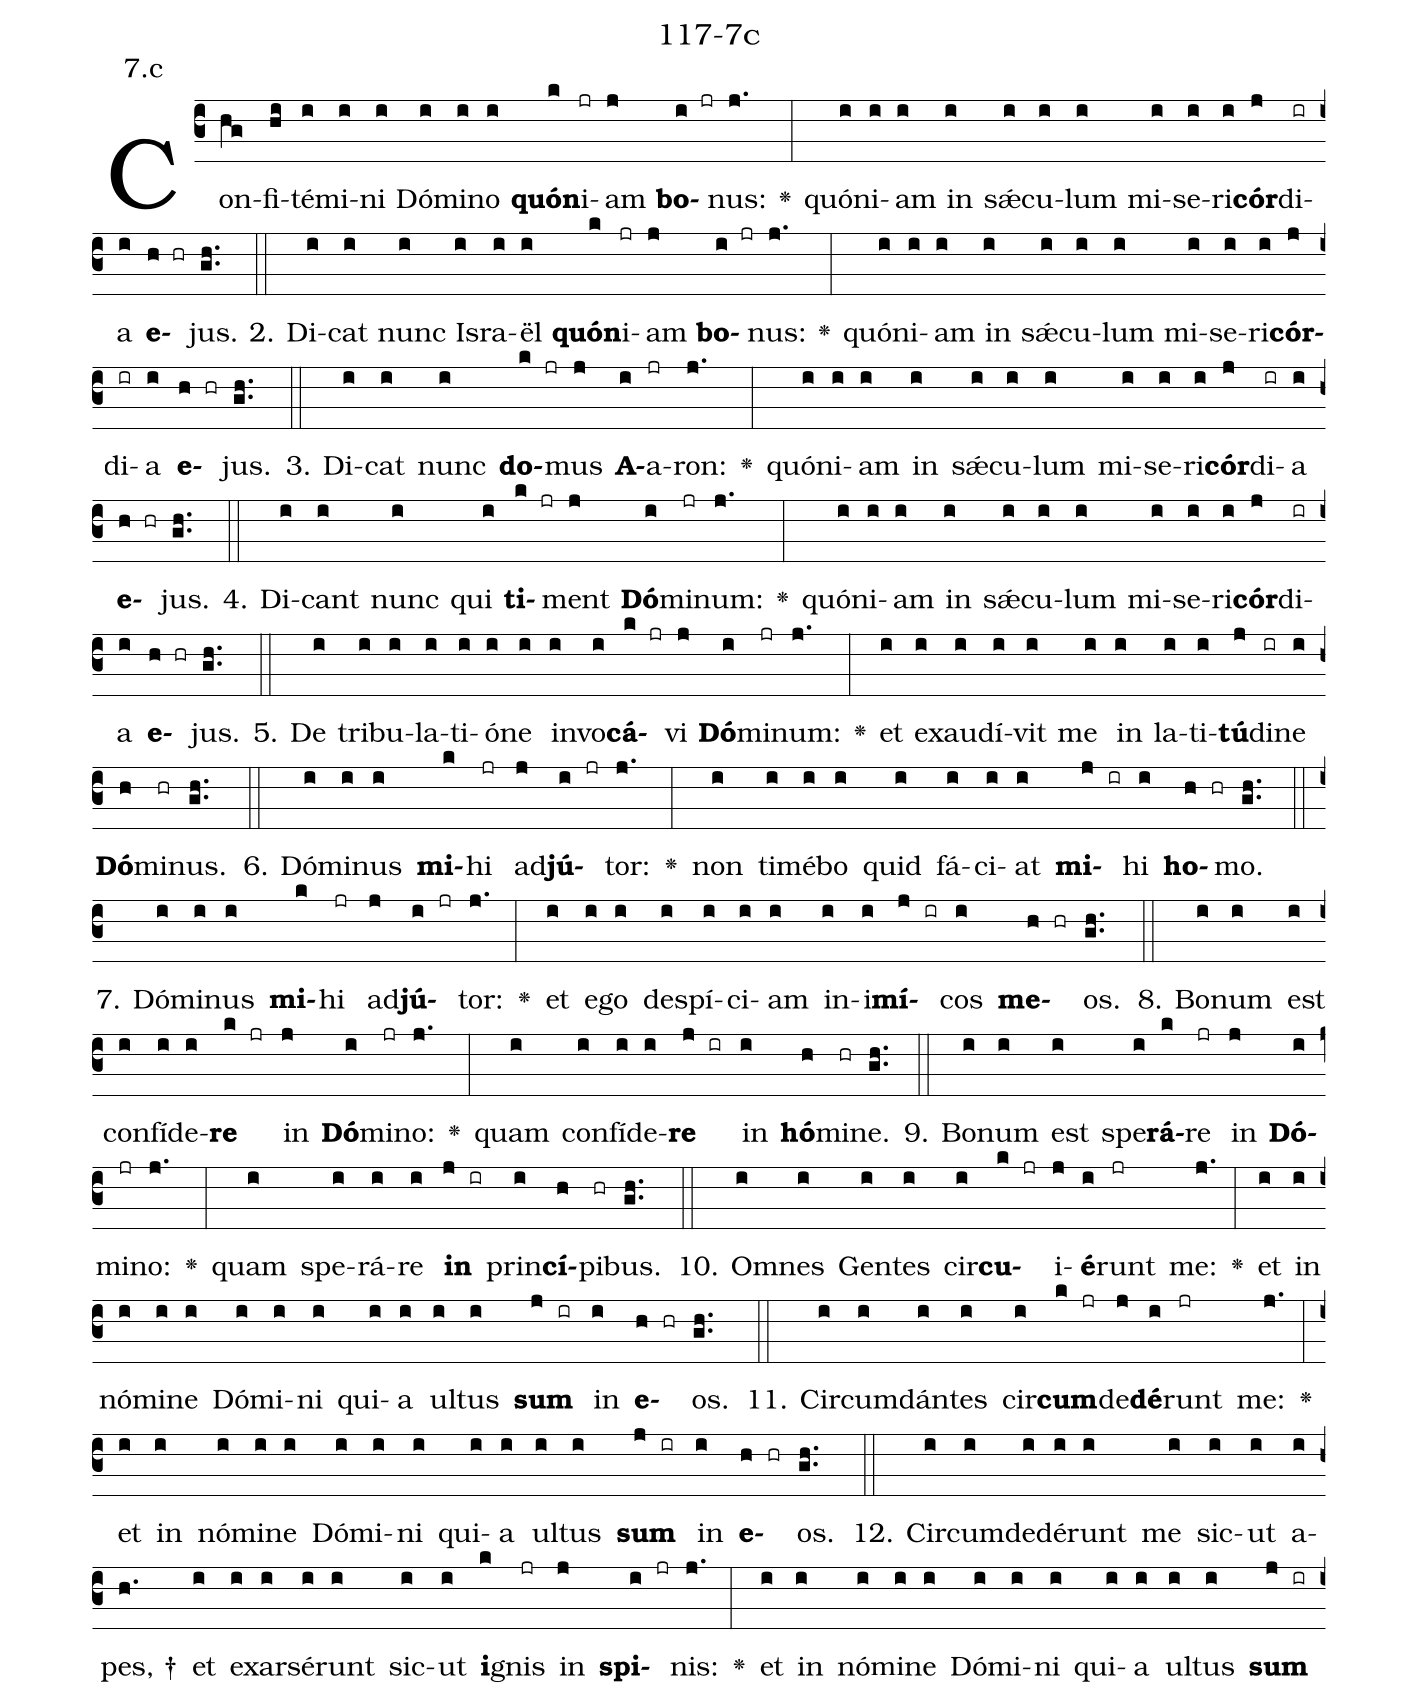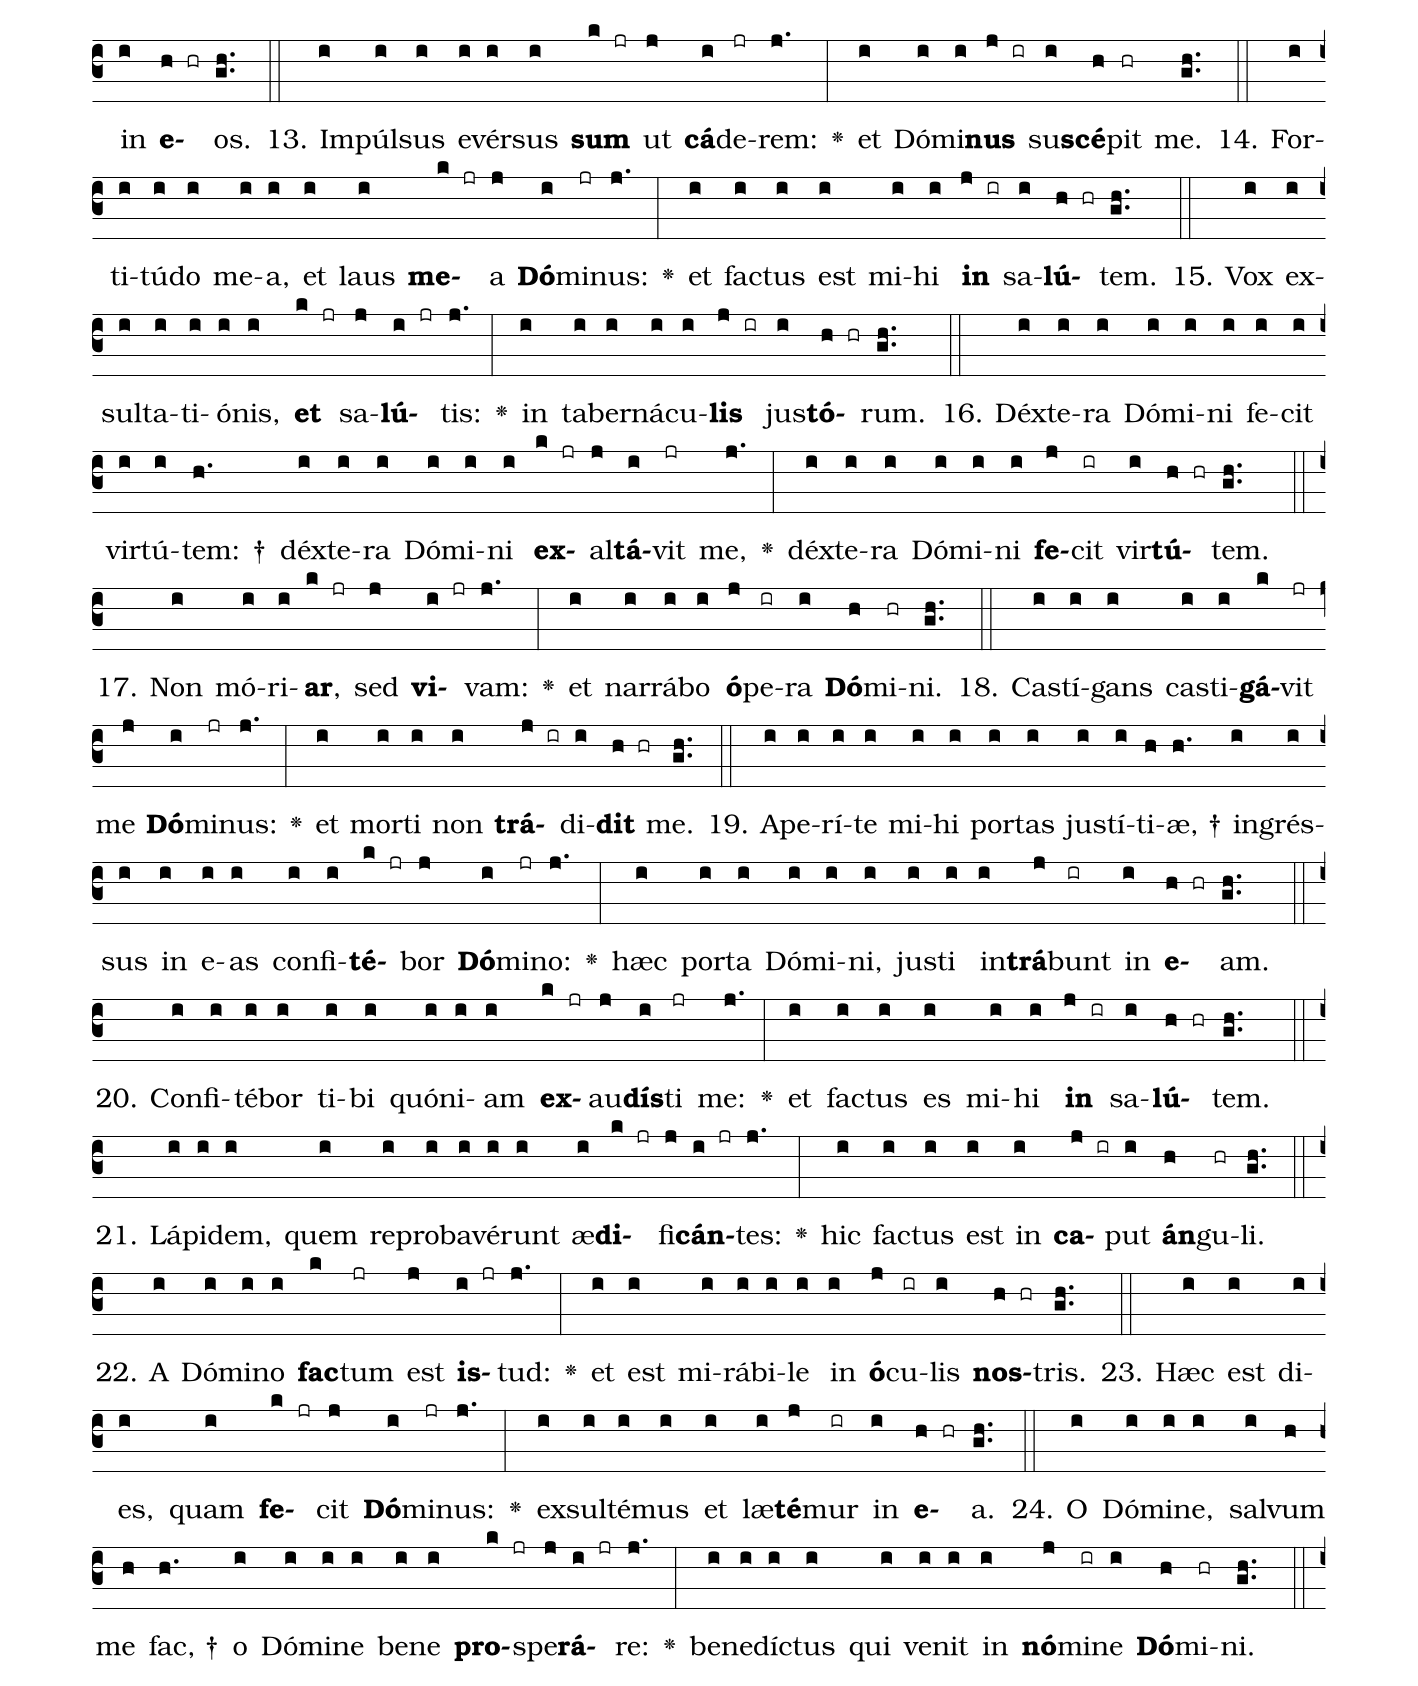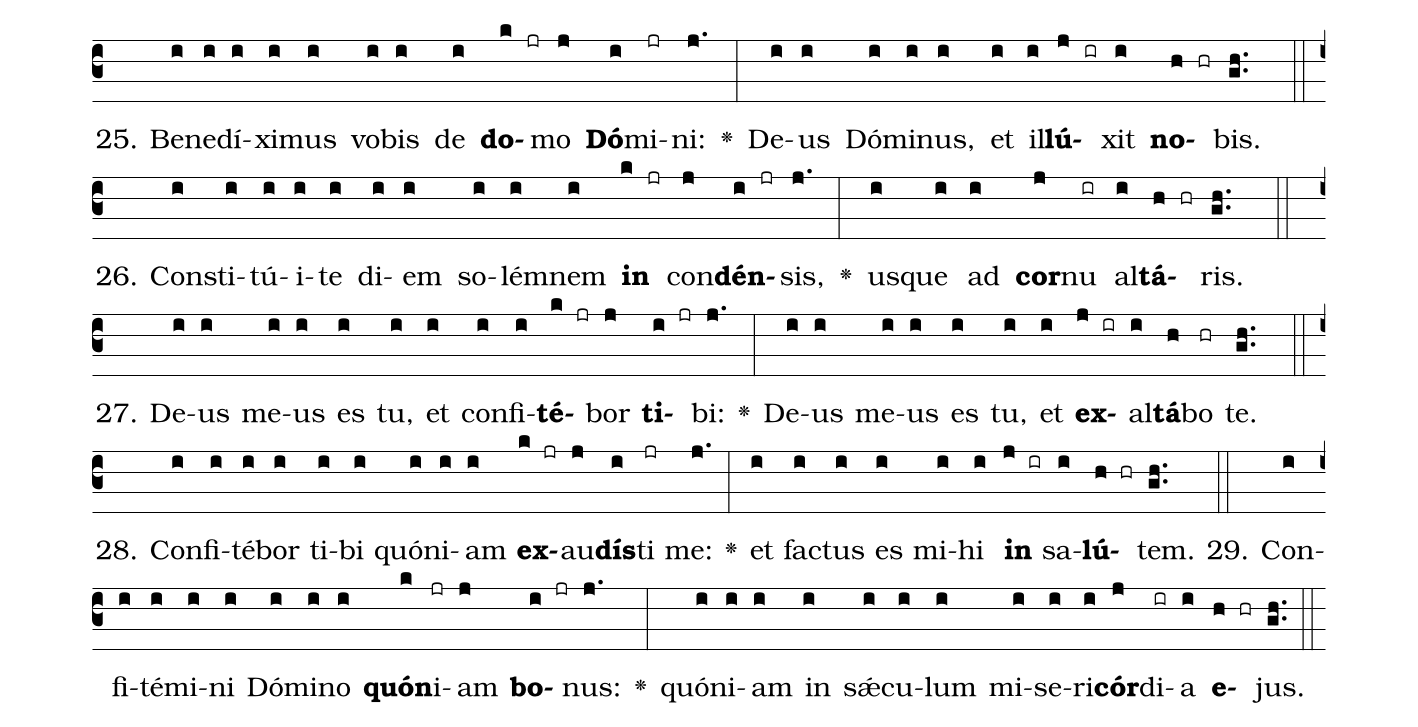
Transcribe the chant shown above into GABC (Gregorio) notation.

name: 117-7c;
annotation: 7.c;
%%
(c3)Con(hg)fi(hi)té(i)mi(i)ni(i) Dó(i)mi(i)no(i) <b>quón</b>(k)i(jr)am(j) <b>bo</b>(i jr)nus:(j.) <v>\greheightstar</v>(:) quón(i)i(i)am(i) in(i) sǽ(i)cu(i)lum(i) mi(i)se(i)ri(i)<b>cór</b>(j)di(ir)a(i) <b>e</b>(h hr)jus.(gh..) (::)
2. Di(i)cat(i) nunc(i) Is(i)ra(i)ël(i) <b>quón</b>(k)i(jr)am(j) <b>bo</b>(i jr)nus:(j.) <v>\greheightstar</v>(:) quón(i)i(i)am(i) in(i) sǽ(i)cu(i)lum(i) mi(i)se(i)ri(i)<b>cór</b>(j)di(ir)a(i) <b>e</b>(h hr)jus.(gh..) (::)
3. Di(i)cat(i) nunc(i) <b>do</b>(k jr)mus(j) <b>A</b>(i)a(jr)ron:(j.) <v>\greheightstar</v>(:) quón(i)i(i)am(i) in(i) sǽ(i)cu(i)lum(i) mi(i)se(i)ri(i)<b>cór</b>(j)di(ir)a(i) <b>e</b>(h hr)jus.(gh..) (::)
4. Di(i)cant(i) nunc(i) qui(i) <b>ti</b>(k jr)ment(j) <b>Dó</b>(i)mi(jr)num:(j.) <v>\greheightstar</v>(:) quón(i)i(i)am(i) in(i) sǽ(i)cu(i)lum(i) mi(i)se(i)ri(i)<b>cór</b>(j)di(ir)a(i) <b>e</b>(h hr)jus.(gh..) (::)
5. De(i) tri(i)bu(i)la(i)ti(i)ó(i)ne(i) in(i)vo(i)<b>cá</b>(k jr)vi(j) <b>Dó</b>(i)mi(jr)num:(j.) <v>\greheightstar</v>(:) et(i) ex(i)au(i)dí(i)vit(i) me(i) in(i) la(i)ti(i)<b>tú</b>(j)di(ir)ne(i) <b>Dó</b>(h)mi(hr)nus.(gh..) (::)
6. Dó(i)mi(i)nus(i) <b>mi</b>(k)hi(jr) ad(j)<b>jú</b>(i jr)tor:(j.) <v>\greheightstar</v>(:) non(i) ti(i)mé(i)bo(i) quid(i) fá(i)ci(i)at(i) <b>mi</b>(j ir)hi(i) <b>ho</b>(h hr)mo.(gh..) (::)
7. Dó(i)mi(i)nus(i) <b>mi</b>(k)hi(jr) ad(j)<b>jú</b>(i jr)tor:(j.) <v>\greheightstar</v>(:) et(i) e(i)go(i) de(i)spí(i)ci(i)am(i) in(i)i(i)<b>mí</b>(j ir)cos(i) <b>me</b>(h hr)os.(gh..) (::)
8. Bo(i)num(i) est(i) con(i)fí(i)de(i)<b>re</b>(k jr) in(j) <b>Dó</b>(i)mi(jr)no:(j.) <v>\greheightstar</v>(:) quam(i) con(i)fí(i)de(i)<b>re</b>(j ir) in(i) <b>hó</b>(h)mi(hr)ne.(gh..) (::)
9. Bo(i)num(i) est(i) spe(i)<b>rá</b>(k)re(jr) in(j) <b>Dó</b>(i)mi(jr)no:(j.) <v>\greheightstar</v>(:) quam(i) spe(i)rá(i)re(i) <b>in</b>(j ir) prin(i)<b>cí</b>(h)pi(hr)bus.(gh..) (::)
10. Om(i)nes(i) Gen(i)tes(i) cir(i)<b>cu</b>(k jr)i(j)<b>é</b>(i)runt(jr) me:(j.) <v>\greheightstar</v>(:) et(i) in(i) nó(i)mi(i)ne(i) Dó(i)mi(i)ni(i) qui(i)a(i) ul(i)tus(i) <b>sum</b>(j ir) in(i) <b>e</b>(h hr)os.(gh..) (::)
11. Cir(i)cum(i)dán(i)tes(i) cir(i)<b>cum</b>(k jr)de(j)<b>dé</b>(i)runt(jr) me:(j.) <v>\greheightstar</v>(:) et(i) in(i) nó(i)mi(i)ne(i) Dó(i)mi(i)ni(i) qui(i)a(i) ul(i)tus(i) <b>sum</b>(j ir) in(i) <b>e</b>(h hr)os.(gh..) (::)
12. Cir(i)cum(i)de(i)dé(i)runt(i) me(i) sic(i)ut(i) a(i)pes, †(h.) et(i) ex(i)ar(i)sé(i)runt(i) sic(i)ut(i) <b>i</b>(k)gnis(jr) in(j) <b>spi</b>(i jr)nis:(j.) <v>\greheightstar</v>(:) et(i) in(i) nó(i)mi(i)ne(i) Dó(i)mi(i)ni(i) qui(i)a(i) ul(i)tus(i) <b>sum</b>(j ir) in(i) <b>e</b>(h hr)os.(gh..) (::)
13. Im(i)púl(i)sus(i) e(i)vér(i)sus(i) <b>sum</b>(k jr) ut(j) <b>cá</b>(i)de(jr)rem:(j.) <v>\greheightstar</v>(:) et(i) Dó(i)mi(i)<b>nus</b>(j ir) su(i)<b>scé</b>(h)pit(hr) me.(gh..) (::)
14. For(i)ti(i)tú(i)do(i) me(i)a,(i) et(i) laus(i) <b>me</b>(k jr)a(j) <b>Dó</b>(i)mi(jr)nus:(j.) <v>\greheightstar</v>(:) et(i) fac(i)tus(i) est(i) mi(i)hi(i) <b>in</b>(j ir) sa(i)<b>lú</b>(h hr)tem.(gh..) (::)
15. Vox(i) ex(i)sul(i)ta(i)ti(i)ó(i)nis,(i) <b>et</b>(k jr) sa(j)<b>lú</b>(i jr)tis:(j.) <v>\greheightstar</v>(:) in(i) ta(i)ber(i)ná(i)cu(i)<b>lis</b>(j ir) jus(i)<b>tó</b>(h hr)rum.(gh..) (::)
16. Déx(i)te(i)ra(i) Dó(i)mi(i)ni(i) fe(i)cit(i) vir(i)tú(i)tem: †(h.) déx(i)te(i)ra(i) Dó(i)mi(i)ni(i) <b>ex</b>(k jr)al(j)<b>tá</b>(i)vit(jr) me,(j.) <v>\greheightstar</v>(:) déx(i)te(i)ra(i) Dó(i)mi(i)ni(i) <b>fe</b>(j)cit(ir) vir(i)<b>tú</b>(h hr)tem.(gh..) (::)
17. Non(i) mó(i)ri(i)<b>ar</b>,(k jr) sed(j) <b>vi</b>(i jr)vam:(j.) <v>\greheightstar</v>(:) et(i) nar(i)rá(i)bo(i) <b>ó</b>(j)pe(ir)ra(i) <b>Dó</b>(h)mi(hr)ni.(gh..) (::)
18. Cas(i)tí(i)gans(i) cas(i)ti(i)<b>gá</b>(k)vit(jr) me(j) <b>Dó</b>(i)mi(jr)nus:(j.) <v>\greheightstar</v>(:) et(i) mor(i)ti(i) non(i) <b>trá</b>(j ir)di(i)<b>dit</b>(h hr) me.(gh..) (::)
19. A(i)pe(i)rí(i)te(i) mi(i)hi(i) por(i)tas(i) jus(i)tí(i)ti(h)æ, †(h.) in(i)grés(i)sus(i) in(i) e(i)as(i) con(i)fi(i)<b>té</b>(k jr)bor(j) <b>Dó</b>(i)mi(jr)no:(j.) <v>\greheightstar</v>(:) hæc(i) por(i)ta(i) Dó(i)mi(i)ni,(i) jus(i)ti(i) in(i)<b>trá</b>(j)bunt(ir) in(i) <b>e</b>(h hr)am.(gh..) (::)
20. Con(i)fi(i)té(i)bor(i) ti(i)bi(i) quón(i)i(i)am(i) <b>ex</b>(k jr)au(j)<b>dís</b>(i)ti(jr) me:(j.) <v>\greheightstar</v>(:) et(i) fac(i)tus(i) es(i) mi(i)hi(i) <b>in</b>(j ir) sa(i)<b>lú</b>(h hr)tem.(gh..) (::)
21. Lá(i)pi(i)dem,(i) quem(i) re(i)pro(i)ba(i)vé(i)runt(i) æ(i)<b>di</b>(k jr)fi(j)<b>cán</b>(i jr)tes:(j.) <v>\greheightstar</v>(:) hic(i) fac(i)tus(i) est(i) in(i) <b>ca</b>(j ir)put(i) <b>án</b>(h)gu(hr)li.(gh..) (::)
22. A(i) Dó(i)mi(i)no(i) <b>fac</b>(k)tum(jr) est(j) <b>is</b>(i jr)tud:(j.) <v>\greheightstar</v>(:) et(i) est(i) mi(i)rá(i)bi(i)le(i) in(i) <b>ó</b>(j)cu(ir)lis(i) <b>nos</b>(h hr)tris.(gh..) (::)
23. Hæc(i) est(i) di(i)es,(i) quam(i) <b>fe</b>(k jr)cit(j) <b>Dó</b>(i)mi(jr)nus:(j.) <v>\greheightstar</v>(:) ex(i)sul(i)té(i)mus(i) et(i) læ(i)<b>té</b>(j)mur(ir) in(i) <b>e</b>(h hr)a.(gh..) (::)
24. O(i) Dó(i)mi(i)ne,(i) sal(i)vum(h) me(h) fac, †(h.) o(i) Dó(i)mi(i)ne(i) be(i)ne(i) <b>pro</b>(k jr)spe(j)<b>rá</b>(i jr)re:(j.) <v>\greheightstar</v>(:) be(i)ne(i)díc(i)tus(i) qui(i) ve(i)nit(i) in(i) <b>nó</b>(j)mi(ir)ne(i) <b>Dó</b>(h)mi(hr)ni.(gh..) (::)
25. Be(i)ne(i)dí(i)xi(i)mus(i) vo(i)bis(i) de(i) <b>do</b>(k jr)mo(j) <b>Dó</b>(i)mi(jr)ni:(j.) <v>\greheightstar</v>(:) De(i)us(i) Dó(i)mi(i)nus,(i) et(i) il(i)<b>lú</b>(j ir)xit(i) <b>no</b>(h hr)bis.(gh..) (::)
26. Con(i)sti(i)tú(i)i(i)te(i) di(i)em(i) so(i)lém(i)nem(i) <b>in</b>(k jr) con(j)<b>dén</b>(i jr)sis,(j.) <v>\greheightstar</v>(:) us(i)que(i) ad(i) <b>cor</b>(j)nu(ir) al(i)<b>tá</b>(h hr)ris.(gh..) (::)
27. De(i)us(i) me(i)us(i) es(i) tu,(i) et(i) con(i)fi(i)<b>té</b>(k jr)bor(j) <b>ti</b>(i jr)bi:(j.) <v>\greheightstar</v>(:) De(i)us(i) me(i)us(i) es(i) tu,(i) et(i) <b>ex</b>(j ir)al(i)<b>tá</b>(h)bo(hr) te.(gh..) (::)
28. Con(i)fi(i)té(i)bor(i) ti(i)bi(i) quón(i)i(i)am(i) <b>ex</b>(k jr)au(j)<b>dís</b>(i)ti(jr) me:(j.) <v>\greheightstar</v>(:) et(i) fac(i)tus(i) es(i) mi(i)hi(i) <b>in</b>(j ir) sa(i)<b>lú</b>(h hr)tem.(gh..) (::)
29. Con(i)fi(i)té(i)mi(i)ni(i) Dó(i)mi(i)no(i) <b>quón</b>(k)i(jr)am(j) <b>bo</b>(i jr)nus:(j.) <v>\greheightstar</v>(:) quón(i)i(i)am(i) in(i) sǽ(i)cu(i)lum(i) mi(i)se(i)ri(i)<b>cór</b>(j)di(ir)a(i) <b>e</b>(h hr)jus.(gh..) (::)
